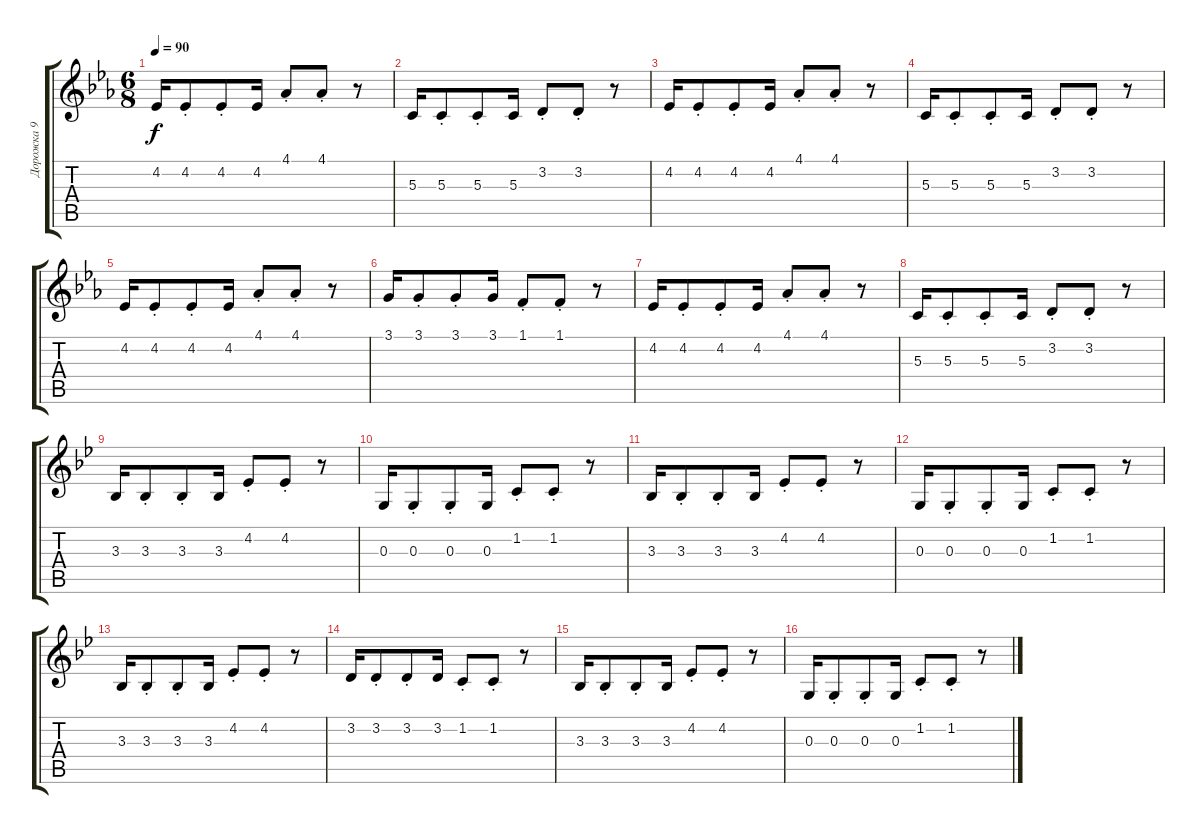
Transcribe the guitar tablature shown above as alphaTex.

\track ("Дорожка 9" "Дорожка 9") {instrument altosax}
\staff {score tabs}
\tuning (E4 B3 G3 D3 A2 E2) {hide}
\ts (6 8)
\tempo 90
\clef g2
\ks cminor
4.2.16{dy f} 4.2{st}.8 4.2{st}.8 4.2.16 4.1{st}.8 4.1{st}.8 r.8 |
5.3.16 5.3{st}.8 5.3{st}.8 5.3.16 3.2{st}.8 3.2{st}.8 r.8 |
4.2.16 4.2{st}.8 4.2{st}.8 4.2.16 4.1{st}.8 4.1{st}.8 r.8 |
5.3.16 5.3{st}.8 5.3{st}.8 5.3.16 3.2{st}.8 3.2{st}.8 r.8 |
4.2.16 4.2{st}.8 4.2{st}.8 4.2.16 4.1{st}.8 4.1{st}.8 r.8 |
3.1.16 3.1{st}.8 3.1{st}.8 3.1.16 1.1{st}.8 1.1{st}.8 r.8 |
4.2.16 4.2{st}.8 4.2{st}.8 4.2.16 4.1{st}.8 4.1{st}.8 r.8 |
5.3.16 5.3{st}.8 5.3{st}.8 5.3.16 3.2{st}.8 3.2{st}.8 r.8 |
\ks gminor
3.3.16 3.3{st}.8 3.3{st}.8 3.3.16 4.2{st}.8 4.2{st}.8 r.8 |
0.3.16 0.3{st}.8 0.3{st}.8 0.3.16 1.2{st}.8 1.2{st}.8 r.8 |
3.3.16 3.3{st}.8 3.3{st}.8 3.3.16 4.2{st}.8 4.2{st}.8 r.8 |
0.3.16 0.3{st}.8 0.3{st}.8 0.3.16 1.2{st}.8 1.2{st}.8 r.8 |
3.3.16 3.3{st}.8 3.3{st}.8 3.3.16 4.2{st}.8 4.2{st}.8 r.8 |
3.2.16 3.2{st}.8 3.2{st}.8 3.2.16 1.2{st}.8 1.2{st}.8 r.8 |
3.3.16 3.3{st}.8 3.3{st}.8 3.3.16 4.2{st}.8 4.2{st}.8 r.8 |
0.3.16 0.3{st}.8 0.3{st}.8 0.3.16 1.2{st}.8 1.2{st}.8 r.8
